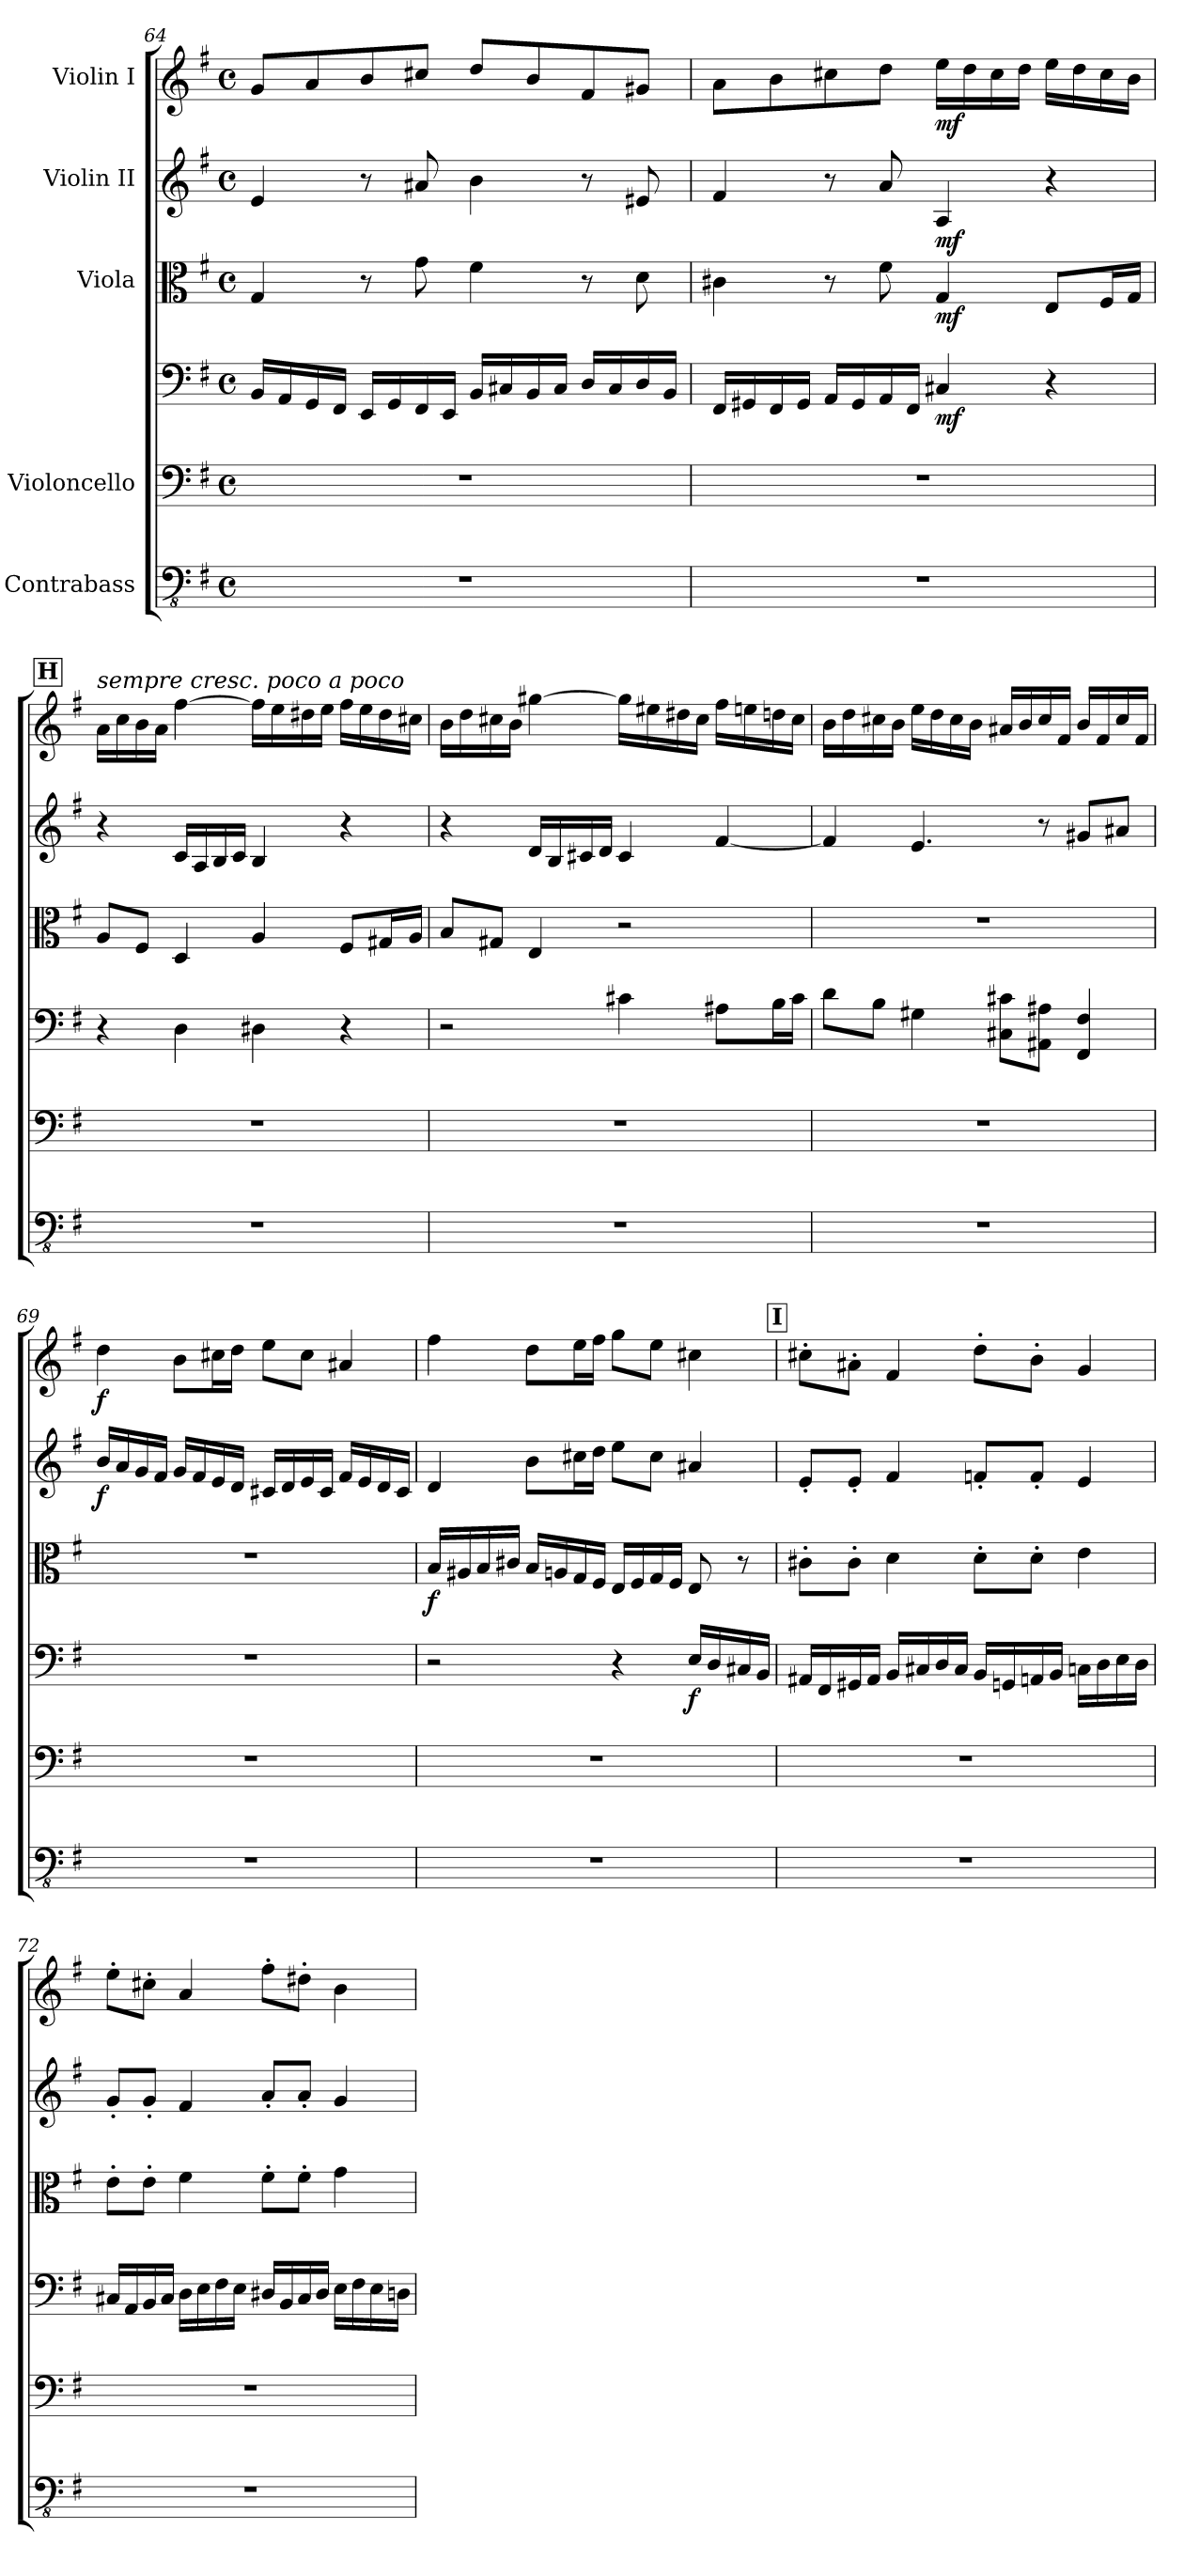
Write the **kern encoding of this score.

**kern	**kern	**kern	**dynam	**kern	**dynam	**kern	**dynam	**kern	**dynam
*part5	*part4	*part4	*part4	*part3	*part3	*part2	*part2	*part1	*part1
*staff6	*staff5	*staff4	*staff4/5	*staff3	*staff3	*staff2	*staff2	*staff1	*staff1
*I"Contrabass	*I"Violoncello	*	*	*I"Viola	*	*I"Violin II	*	*I"Violin I	*
!!LO:PB:g=z
*clefFv4	*clefF4	*clefF4	*	*clefC3	*	*clefG2	*	*clefG2	*
*k[f#]	*k[f#]	*k[f#]	*	*k[f#]	*	*k[f#]	*	*k[f#]	*
*M4/4	*M4/4	*M4/4	*	*M4/4	*	*M4/4	*	*M4/4	*
*met(c)	*met(c)	*met(c)	*	*met(c)	*	*met(c)	*	*met(c)	*
=64	=64	=64	=64	=64	=64	=64	=64	=64	=64
1r	1r	16BB/LL	.	4G/	.	4e/	.	8g/L	.
.	.	16AA/	.	.	.	.	.	.	.
.	.	16GG/	.	.	.	.	.	8a/	.
.	.	16FF#/JJ	.	.	.	.	.	.	.
.	.	16EE/LL	.	8r	.	8r	.	8b/	.
.	.	16GG/	.	.	.	.	.	.	.
.	.	16FF#/	.	8g\	.	8a#X/	.	8cc#X/J	.
.	.	16EE/JJ	.	.	.	.	.	.	.
.	.	16BB/LL	.	4f#\	.	4b\	.	8dd/L	.
.	.	16C#X/	.	.	.	.	.	.	.
.	.	16BB/	.	.	.	.	.	8b/	.
.	.	16C#/JJ	.	.	.	.	.	.	.
.	.	16D/LL	.	8r	.	8r	.	8f#/	.
.	.	16C#/	.	.	.	.	.	.	.
.	.	16D/	.	8d\	.	8e#X/	.	8g#X/J	.
.	.	16BB/JJ	.	.	.	.	.	.	.
=65	=65	=65	=65	=65	=65	=65	=65	=65	=65
1r	1r	16FF#/LL	.	4c#X\	.	4f#/	.	8a\L	.
.	.	16GG#X/	.	.	.	.	.	.	.
.	.	16FF#/	.	.	.	.	.	8b\	.
.	.	16GG#/JJ	.	.	.	.	.	.	.
.	.	16AA/LL	.	8r	.	8r	.	8cc#X\	.
.	.	16GG#/	.	.	.	.	.	.	.
.	.	16AA/	.	8f#\	.	8a/	.	8dd\J	.
.	.	16FF#/JJ	.	.	.	.	.	.	.
!	!	!	!LO:DY:b	!	!LO:DY:b	!	!LO:DY:b	!	!LO:DY:b
.	.	4C#X/	mf	4G/	mf	4A/	mf	16ee\LL	mf
.	.	.	.	.	.	.	.	16dd\	.
.	.	.	.	.	.	.	.	16cc#\	.
.	.	.	.	.	.	.	.	16dd\JJ	.
.	.	4r	.	8E/L	.	4r	.	16ee\LL	.
.	.	.	.	.	.	.	.	16dd\	.
.	.	.	.	16F#/L	.	.	.	16cc#\	.
.	.	.	.	16G/JJ	.	.	.	16b\JJ	.
!!LO:REH:place=s1:a:B:fs=14:t=H
=66	=66	=66	=66	=66	=66	=66	=66	=66	=66
!	!	!	!	!	!	!	!	!LO:TX:a:i:t=sempre cresc. poco a poco	!
1r	1r	4r	.	8A/L	.	4r	.	16a\LL	.
.	.	.	.	.	.	.	.	16cc\	.
.	.	.	.	8F#/J	.	.	.	16b\	.
.	.	.	.	.	.	.	.	16a\JJ	.
.	.	4D\	.	4D/	.	16c/LL	.	[4ff#\	.
.	.	.	.	.	.	16A/	.	.	.
.	.	.	.	.	.	16B/	.	.	.
.	.	.	.	.	.	16c/JJ	.	.	.
.	.	4D#X\	.	4A/	.	4B/	.	16ff#\LL]	.
.	.	.	.	.	.	.	.	16ee\	.
.	.	.	.	.	.	.	.	16dd#X\	.
.	.	.	.	.	.	.	.	16ee\JJ	.
.	.	4r	.	8F#/L	.	4r	.	16ff#\LL	.
.	.	.	.	.	.	.	.	16ee\	.
.	.	.	.	16G#X/L	.	.	.	16dd#\	.
.	.	.	.	16A/JJ	.	.	.	16cc#X\JJ	.
!!LO:LB:g=z
=67	=67	=67	=67	=67	=67	=67	=67	=67	=67
1r	1r	2r	.	8B/L	.	4r	.	16b\LL	.
.	.	.	.	.	.	.	.	16dd\	.
.	.	.	.	8G#X/J	.	.	.	16cc#X\	.
.	.	.	.	.	.	.	.	16b\JJ	.
.	.	.	.	4E/	.	16d/LL	.	[4gg#X\	.
.	.	.	.	.	.	16B/	.	.	.
.	.	.	.	.	.	16c#X/	.	.	.
.	.	.	.	.	.	16d/JJ	.	.	.
.	.	4c#X\	.	2r	.	4c#/	.	16gg#\LL]	.
.	.	.	.	.	.	.	.	16ee#X\	.
.	.	.	.	.	.	.	.	16dd#X\	.
.	.	.	.	.	.	.	.	16cc#\JJ	.
.	.	8A#X\L	.	.	.	[4f#/	.	16ff#\LL	.
.	.	.	.	.	.	.	.	16een\	.
.	.	16B\L	.	.	.	.	.	16ddn\	.
.	.	16c#\JJ	.	.	.	.	.	16cc#\JJ	.
=68	=68	=68	=68	=68	=68	=68	=68	=68	=68
1r	1r	8d\L	.	1r	.	4f#/]	.	16b\LL	.
.	.	.	.	.	.	.	.	16dd\	.
.	.	8B\J	.	.	.	.	.	16cc#X\	.
.	.	.	.	.	.	.	.	16b\JJ	.
.	.	4G#X\	.	.	.	4.e/	.	16ee\LL	.
.	.	.	.	.	.	.	.	16dd\	.
.	.	.	.	.	.	.	.	16cc#\	.
.	.	.	.	.	.	.	.	16b\JJ	.
.	.	8C#X\ 8c#X\L	.	.	.	.	.	16a#X/LL	.
.	.	.	.	.	.	.	.	16b/	.
.	.	8AA#X\ 8A#X\J	.	.	.	8r	.	16cc#/	.
.	.	.	.	.	.	.	.	16f#/JJ	.
.	.	4FF#/ 4F#/	.	.	.	8g#X/L	.	16b/LL	.
.	.	.	.	.	.	.	.	16f#/	.
.	.	.	.	.	.	8a#X/J	.	16cc#/	.
.	.	.	.	.	.	.	.	16f#/JJ	.
=69	=69	=69	=69	=69	=69	=69	=69	=69	=69
!	!	!	!	!	!	!	!LO:DY:b	!	!LO:DY:b
1r	1r	1r	.	1r	.	16b/LL	f	4dd\	f
.	.	.	.	.	.	16a/	.	.	.
.	.	.	.	.	.	16g/	.	.	.
.	.	.	.	.	.	16f#/JJ	.	.	.
.	.	.	.	.	.	16g/LL	.	8b\L	.
.	.	.	.	.	.	16f#/	.	.	.
.	.	.	.	.	.	16e/	.	16cc#X\L	.
.	.	.	.	.	.	16d/JJ	.	16dd\JJ	.
.	.	.	.	.	.	16c#X/LL	.	8ee\L	.
.	.	.	.	.	.	16d/	.	.	.
.	.	.	.	.	.	16e/	.	8cc#\J	.
.	.	.	.	.	.	16c#/JJ	.	.	.
.	.	.	.	.	.	16f#/LL	.	4a#X/	.
.	.	.	.	.	.	16e/	.	.	.
.	.	.	.	.	.	16d/	.	.	.
.	.	.	.	.	.	16c#/JJ	.	.	.
!!LO:LB:g=z
=70	=70	=70	=70	=70	=70	=70	=70	=70	=70
!	!	!	!	!	!LO:DY:b	!	!	!	!
1r	1r	2r	.	16B/LL	f	4d/	.	4ff#\	.
.	.	.	.	16A#X/	.	.	.	.	.
.	.	.	.	16B/	.	.	.	.	.
.	.	.	.	16c#X/JJ	.	.	.	.	.
.	.	.	.	16B/LL	.	8b\L	.	8dd\L	.
.	.	.	.	16An/	.	.	.	.	.
.	.	.	.	16G/	.	16cc#X\L	.	16ee\L	.
.	.	.	.	16F#/JJ	.	16dd\JJ	.	16ff#\JJ	.
.	.	4r	.	16E/LL	.	8ee\L	.	8gg\L	.
.	.	.	.	16F#/	.	.	.	.	.
.	.	.	.	16G/	.	8cc#\J	.	8ee\J	.
.	.	.	.	16F#/JJ	.	.	.	.	.
!	!	!	!LO:DY:b	!	!	!	!	!	!
.	.	16E/LL	f	8E/	.	4a#X/	.	4cc#X\	.
.	.	16D/	.	.	.	.	.	.	.
.	.	16C#X/	.	8r	.	.	.	.	.
.	.	16BB/JJ	.	.	.	.	.	.	.
!!LO:REH:place=s1:a:B:fs=14:t=I
=71	=71	=71	=71	=71	=71	=71	=71	=71	=71
!	!	!	!	!	!LO:DY:b	!	!LO:DY:b	!	!LO:DY:b
1r	1r	16AA#X/LL	.	8c#X'\L	other-dynamics	8e'/L	other-dynamics	8cc#X'\L	other-dynamics
.	.	16FF#/	.	.	.	.	.	.	.
.	.	16GG#X/	.	8c#'\J	.	8e'/J	.	8a#X'\J	.
.	.	16AA#/JJ	.	.	.	.	.	.	.
.	.	16BB/LL	.	4d\	.	4f#/	.	4f#/	.
.	.	16C#X/	.	.	.	.	.	.	.
.	.	16D/	.	.	.	.	.	.	.
.	.	16C#/JJ	.	.	.	.	.	.	.
.	.	16BB/LL	.	8d'\L	.	8fn'/L	.	8dd'\L	.
.	.	16GGn/	.	.	.	.	.	.	.
.	.	16AAn/	.	8d'\J	.	8f'/J	.	8b'\J	.
.	.	16BB/JJ	.	.	.	.	.	.	.
.	.	16Cn\LL	.	4e\	.	4e/	.	4g/	.
.	.	16D\	.	.	.	.	.	.	.
.	.	16E\	.	.	.	.	.	.	.
.	.	16D\JJ	.	.	.	.	.	.	.
=72	=72	=72	=72	=72	=72	=72	=72	=72	=72
1r	1r	16C#X/LL	.	8e'\L	.	8g'/L	.	8ee'\L	.
.	.	16AA/	.	.	.	.	.	.	.
.	.	16BB/	.	8e'\J	.	8g'/J	.	8cc#X'\J	.
.	.	16C#/JJ	.	.	.	.	.	.	.
.	.	16D\LL	.	4f#\	.	4f#/	.	4a/	.
.	.	16E\	.	.	.	.	.	.	.
.	.	16F#\	.	.	.	.	.	.	.
.	.	16E\JJ	.	.	.	.	.	.	.
.	.	16D#X/LL	.	8f#'\L	.	8a'/L	.	8ff#'\L	.
.	.	16BB/	.	.	.	.	.	.	.
.	.	16C#/	.	8f#'\J	.	8a'/J	.	8dd#X'\J	.
.	.	16D#/JJ	.	.	.	.	.	.	.
.	.	16E\LL	.	4g\	.	4g/	.	4b\	.
.	.	16F#\	.	.	.	.	.	.	.
.	.	16E\	.	.	.	.	.	.	.
.	.	16Dn\JJ	.	.	.	.	.	.	.
=	=	=	=	=	=	=	=	=	=
*-	*-	*-	*-	*-	*-	*-	*-	*-	*-
